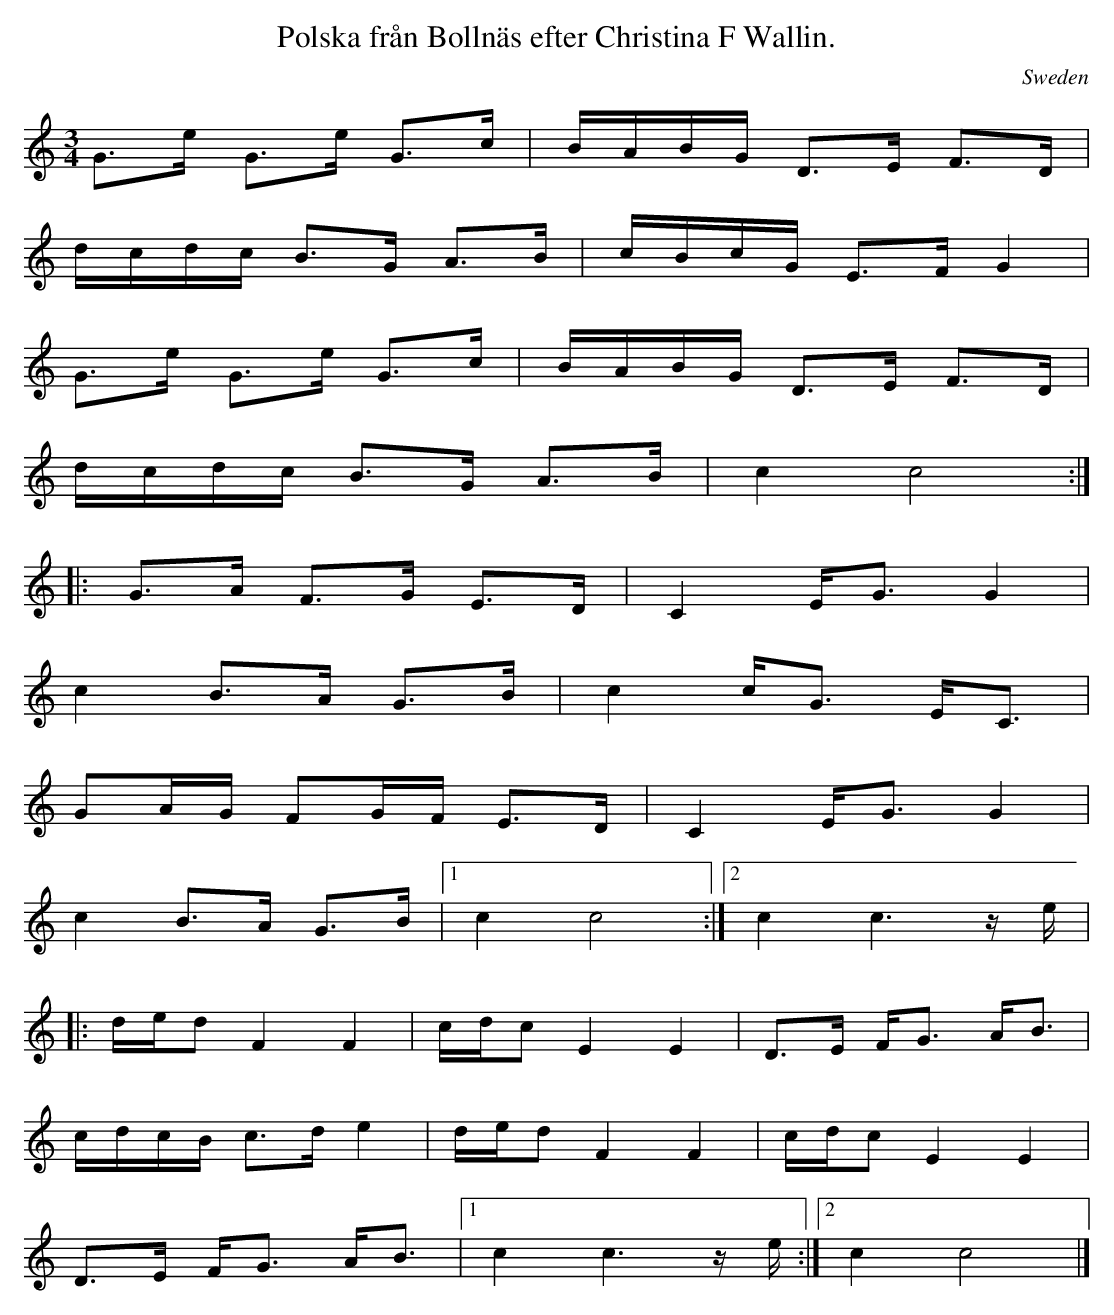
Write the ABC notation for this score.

X:1
T:Polska från Bollnäs efter Christina F Wallin.
L:1/8
M:3/4
O:Sweden
K:C major
G3/2e/2 G3/2e/2 G3/2c/2|B/2A/2B/2G/2 D3/2E/2 F3/2D/2|
d/2c/2d/2c/2 B3/2G/2 A3/2B/2|c/2B/2c/2G/2 E3/2F/2 G2|
G3/2e/2 G3/2e/2 G3/2c/2|B/2A/2B/2G/2 D3/2E/2 F3/2D/2|
d/2c/2d/2c/2 B3/2G/2 A3/2B/2|c2c4:|
|:G3/2A/2 F3/2G/2 E3/2D/2|C2E/2G3/2 G2|
c2B3/2A/2 G3/2B/2|c2c/2G3/2 E/2C3/2|
GA/2G/2 FG/2F/2 E3/2D/2|C2E/2G3/2 G2|
c2B3/2A/2 G3/2B/2|[1c2c4:|[2c2c3z/2e/2|
|:d/2e/2d F2F2|c/2d/2c E2E2|D3/2E/2 F/2G3/2 A/2B3/2|
c/2d/2c/2B/2 c3/2d/2 e2|d/2e/2d F2F2|c/2d/2c E2E2|
D3/2E/2 F/2G3/2 A/2B3/2|[1c2c3z/2e/2:|[2c2c4|]
